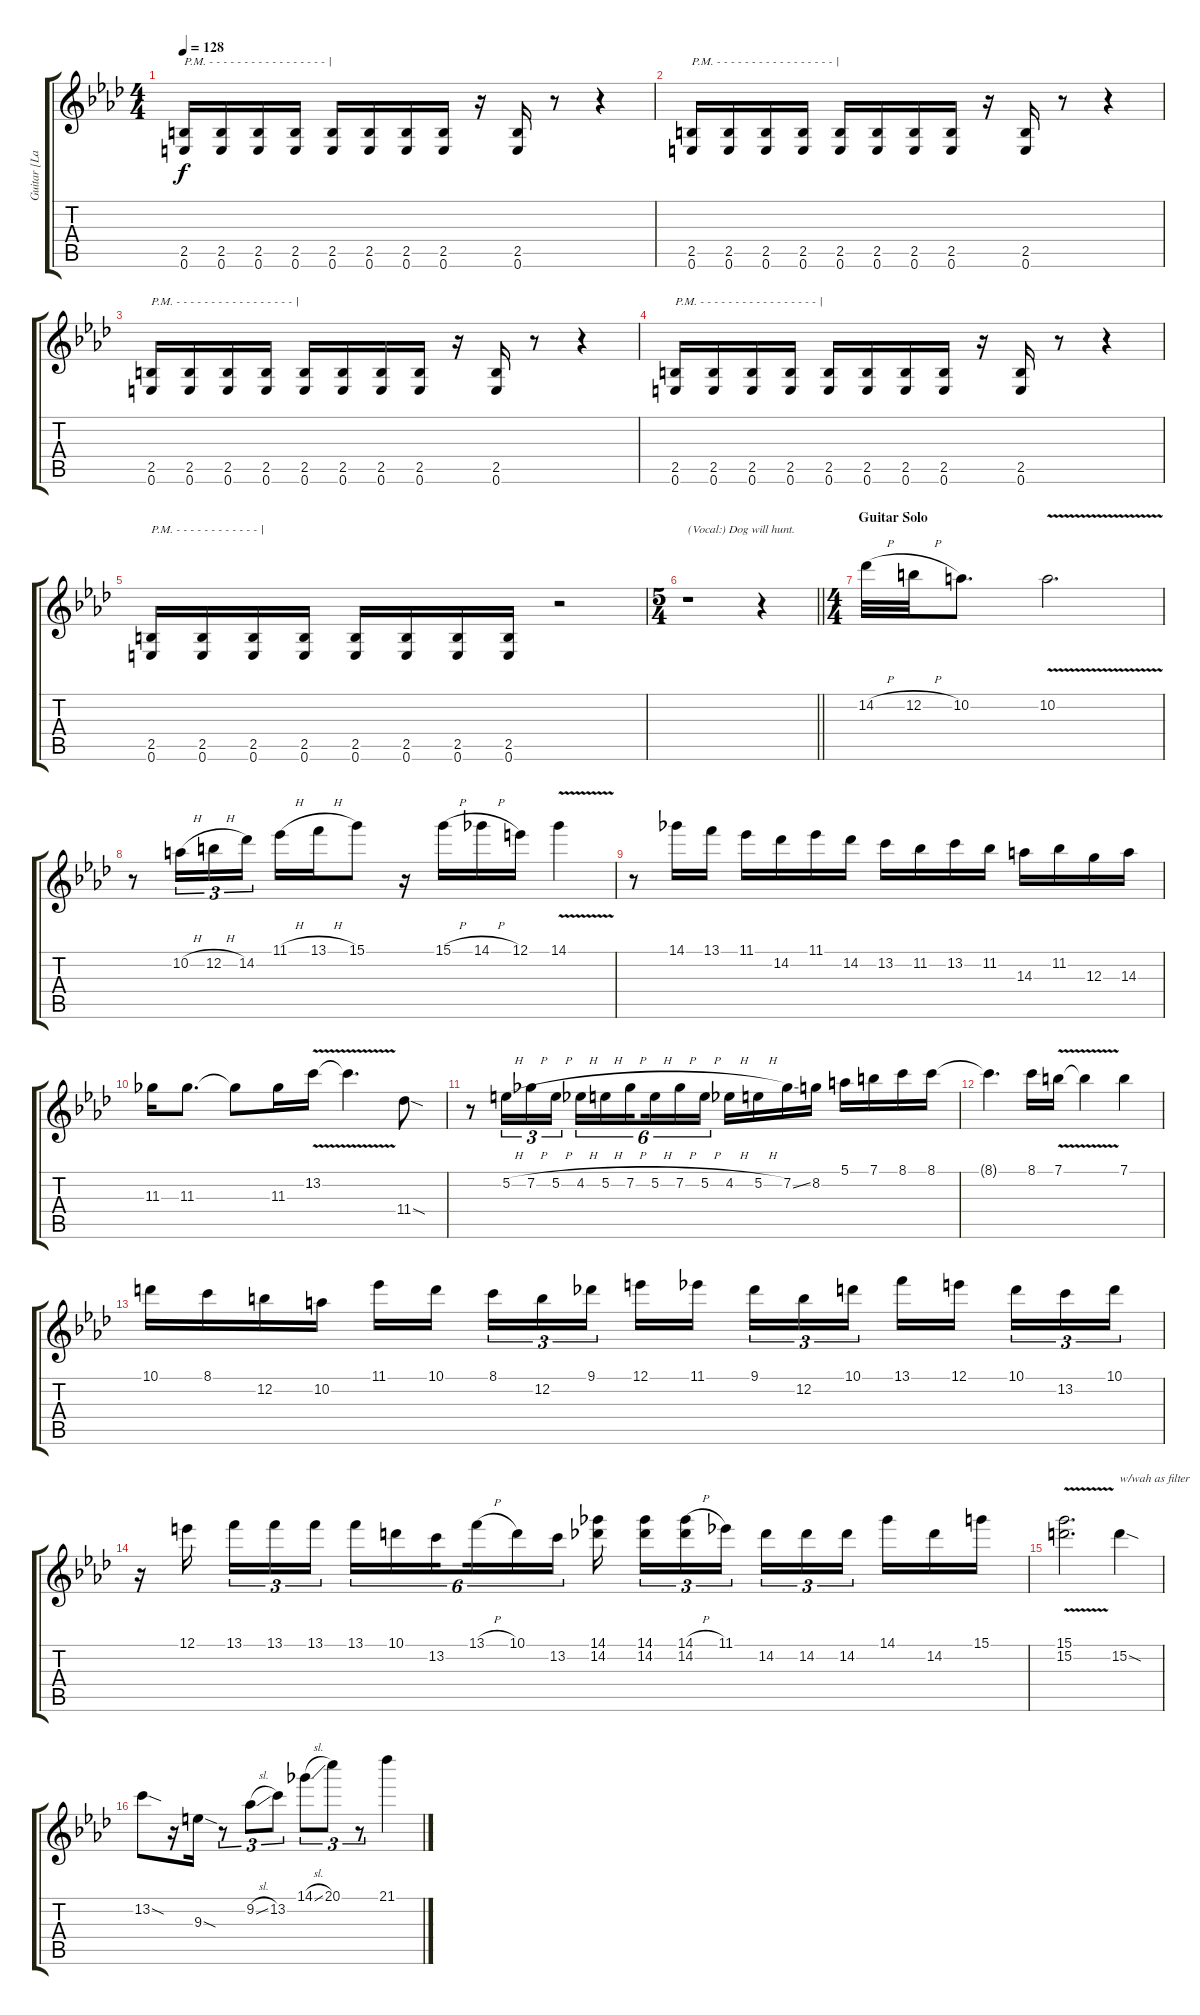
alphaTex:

\track ("Guitar [Larry LaLonde]" "Guitar [La") {instrument distortionguitar}
\staff {score tabs}
\tuning (E4 B3 G3 D3 A2 E2) {hide}
\ts (4 4)
\tempo 128
\clef g2
\ks ab
(2.5 0.6).16{txt "P.M. - - - - - - - - - - - - - - - - - |" dy f} (2.5 0.6).16 (2.5 0.6).16 (2.5 0.6).16 (2.5 0.6).16 (2.5 0.6).16 (2.5 0.6).16 (2.5 0.6).16 r.16 (2.5 0.6).16 r.8 r.4 |
(2.5 0.6).16{txt "P.M. - - - - - - - - - - - - - - - - - |"} (2.5 0.6).16 (2.5 0.6).16 (2.5 0.6).16 (2.5 0.6).16 (2.5 0.6).16 (2.5 0.6).16 (2.5 0.6).16 r.16 (2.5 0.6).16 r.8 r.4 |
(2.5 0.6).16{txt "P.M. - - - - - - - - - - - - - - - - - |"} (2.5 0.6).16 (2.5 0.6).16 (2.5 0.6).16 (2.5 0.6).16 (2.5 0.6).16 (2.5 0.6).16 (2.5 0.6).16 r.16 (2.5 0.6).16 r.8 r.4 |
(2.5 0.6).16{txt "P.M. - - - - - - - - - - - - - - - - - |"} (2.5 0.6).16 (2.5 0.6).16 (2.5 0.6).16 (2.5 0.6).16 (2.5 0.6).16 (2.5 0.6).16 (2.5 0.6).16 r.16 (2.5 0.6).16 r.8 r.4 |
(2.5 0.6).16{txt "P.M. - - - - - - - - - - - - |"} (2.5 0.6).16 (2.5 0.6).16 (2.5 0.6).16 (2.5 0.6).16 (2.5 0.6).16 (2.5 0.6).16 (2.5 0.6).16 r.2 |
\ts (5 4)
\barLineRight lightlight
r.1{txt "(Vocal:) Dog will hunt."} r.4 |
\ts (4 4)
\section ("" "Guitar Solo")
14.2{h}.32 12.2{h}.32 10.2.8{d} 10.2{v}.2{d} |
r.8 10.2{h}.16{tu (3 2)} 12.2{h}.16{tu (3 2)} 14.2.16{tu (3 2)} 11.1{h}.16 13.1{h}.16 15.1.8 r.16 15.1{h}.16 14.1{h}.16 12.1.16 14.1{v}.4 |
r.8 14.1.16 13.1.16 11.1.16 14.2.16 11.1.16 14.2.16 13.2.16 11.2.16 13.2.16 11.2.16 14.3.16 11.2.16 12.3.16 14.3.16 |
11.3.16 11.3.8{d} 11.3{t}.8 11.3.16 13.2{v}.16 13.2{t}.4{d} 11.4{sod}.8 |
r.8 5.2{h}.16{tu (3 2)} 7.2{h}.16{tu (3 2)} 5.2{h}.16{tu (3 2)} 4.2{h}.16{tu (6 4)} 5.2{h}.16{tu (6 4)} 7.2{h}.16{tu (6 4) beam splitsecondary} 5.2{h}.16{tu (6 4)} 7.2{h}.16{tu (6 4)} 5.2{h}.16{tu (6 4)} 4.2{h}.16 5.2{h}.16 7.2{ss}.16 8.2.16 5.1.16 7.1.16 8.1.16 8.1.16 |
8.1{t}.4{d} 8.1.16 7.1{v}.16 7.1{t}.4 7.1.4 |
10.1.16 8.1.16 12.2.16 10.2.16 11.1.16 10.1.16{beam splitsecondary} 8.1.16{tu (3 2)} 12.2.16{tu (3 2)} 9.1.16{tu (3 2)} 12.1.16 11.1.16{beam splitsecondary} 9.1.16{tu (3 2)} 12.2.16{tu (3 2)} 10.1.16{tu (3 2)} 13.1.16 12.1.16{beam splitsecondary} 10.1.16{tu (3 2)} 13.2.16{tu (3 2)} 10.1.16{tu (3 2)} |
r.16 12.1.16{beam splitsecondary} 13.1.16{tu (3 2)} 13.1.16{tu (3 2)} 13.1.16{tu (3 2)} 13.1.16{tu (6 4)} 10.1.16{tu (6 4)} 13.2.16{tu (6 4) beam splitsecondary} 13.1{h}.16{tu (6 4)} 10.1.16{tu (6 4)} 13.2.16{tu (6 4)} (14.1 14.2).16{beam splitsecondary} (14.1 14.2).16{tu (3 2)} (14.1{h} 14.2).16{tu (3 2)} 11.1.16{tu (3 2) beam splitsecondary} 14.2.16{tu (3 2)} 14.2.16{tu (3 2)} 14.2.16{tu (3 2) beam splitsecondary} 14.1.16 14.2.16 15.1.16 |
(15.1{v} 15.2{v}).2{d} 15.2{sod}.4{txt "w/wah as filter"} |
13.2{sod}.8 r.16 9.3{sod}.16 r.8{tu (3 2)} 9.2{sl}.8{tu (3 2)} 13.2.8{tu (3 2)} 14.1{sl}.8{tu (3 2)} 20.1.8{tu (3 2)} r.8{tu (3 2)} 21.1.4
